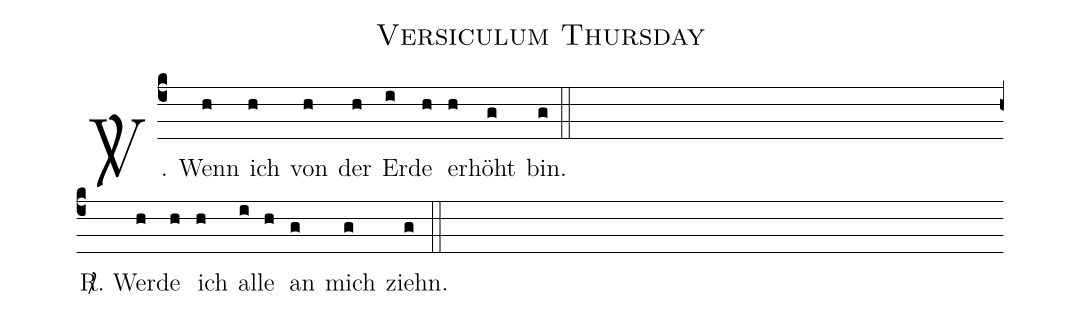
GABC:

name: Versiculum Thursday;
%%
(c4) <sp>V/</sp>. Wenn(h) ich(h) von(h) der(h) Er(i)de(h) er(h)höht(g) bin.(g) (::)

(Z) <sp>R/</sp>. Wer(h)de(h) ich(h) al(i)le(h) an(g) mich(g) ziehn.(g) (::)
